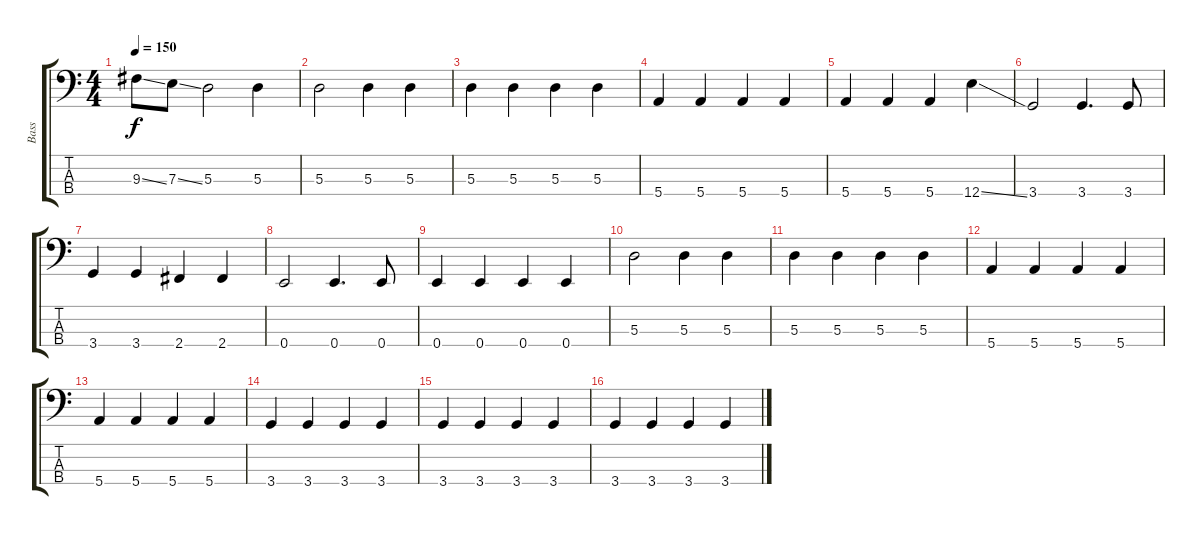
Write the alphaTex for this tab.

\track ("Bass" "Bass") {instrument electricbasspick bank 4}
\staff {score tabs}
\tuning (G2 D2 A1 E1) {hide}
\ts (4 4)
\tempo 150
\clef f4
\ks c
9.3{ss}.8{dy f} 7.3{ss}.8 5.3.2 5.3.4 |
5.3.2 5.3.4 5.3.4 |
5.3.4 5.3.4 5.3.4 5.3.4 |
5.4.4 5.4.4 5.4.4 5.4.4 |
5.4.4 5.4.4 5.4.4 12.4{ss}.4 |
3.4.2 3.4.4{d} 3.4.8 |
3.4.4 3.4.4 2.4.4 2.4.4 |
0.4.2 0.4.4{d} 0.4.8 |
0.4.4 0.4.4 0.4.4 0.4.4 |
5.3.2 5.3.4 5.3.4 |
5.3.4 5.3.4 5.3.4 5.3.4 |
5.4.4 5.4.4 5.4.4 5.4.4 |
5.4.4 5.4.4 5.4.4 5.4.4 |
3.4.4 3.4.4 3.4.4 3.4.4 |
3.4.4 3.4.4 3.4.4 3.4.4 |
3.4.4 3.4.4 3.4.4 3.4.4
